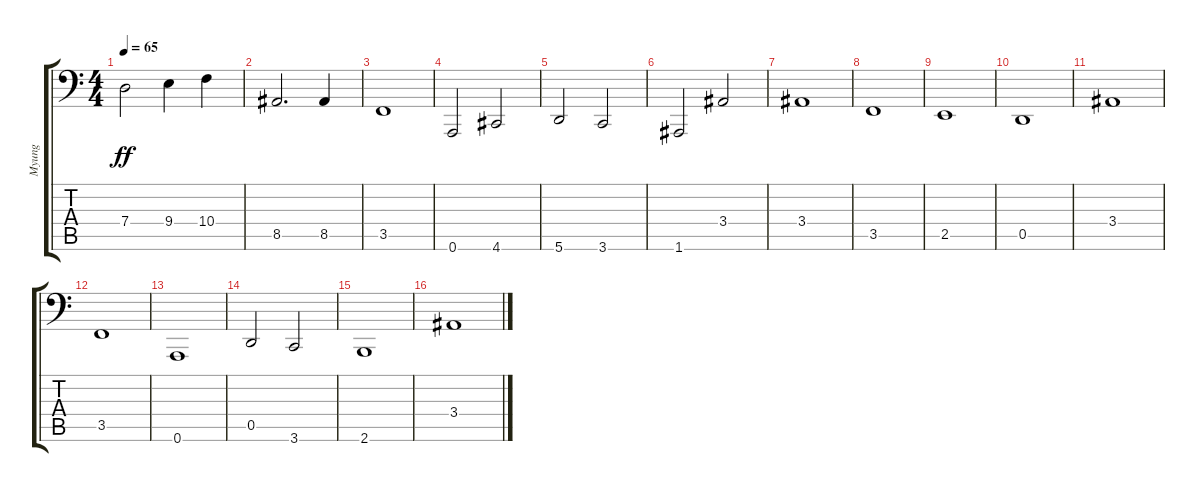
\track ("Myung" "Myung") {instrument electricbassfinger}
\staff {score tabs}
\tuning (Bb2 F2 C2 G1 D1 A0) {hide}
\ts (4 4)
\tempo 65
\clef f4
\ks c
7.4.2{dy ff} 9.4.4 10.4.4 |
8.5.2{d} 8.5.4 |
3.5.1 |
0.6.2 4.6.2 |
5.6.2 3.6.2 |
1.6.2 3.4.2 |
3.4.1 |
3.5.1 |
2.5.1 |
0.5.1 |
3.4.1 |
3.5.1 |
0.6.1 |
0.5.2 3.6.2 |
2.6.1 |
3.4.1
